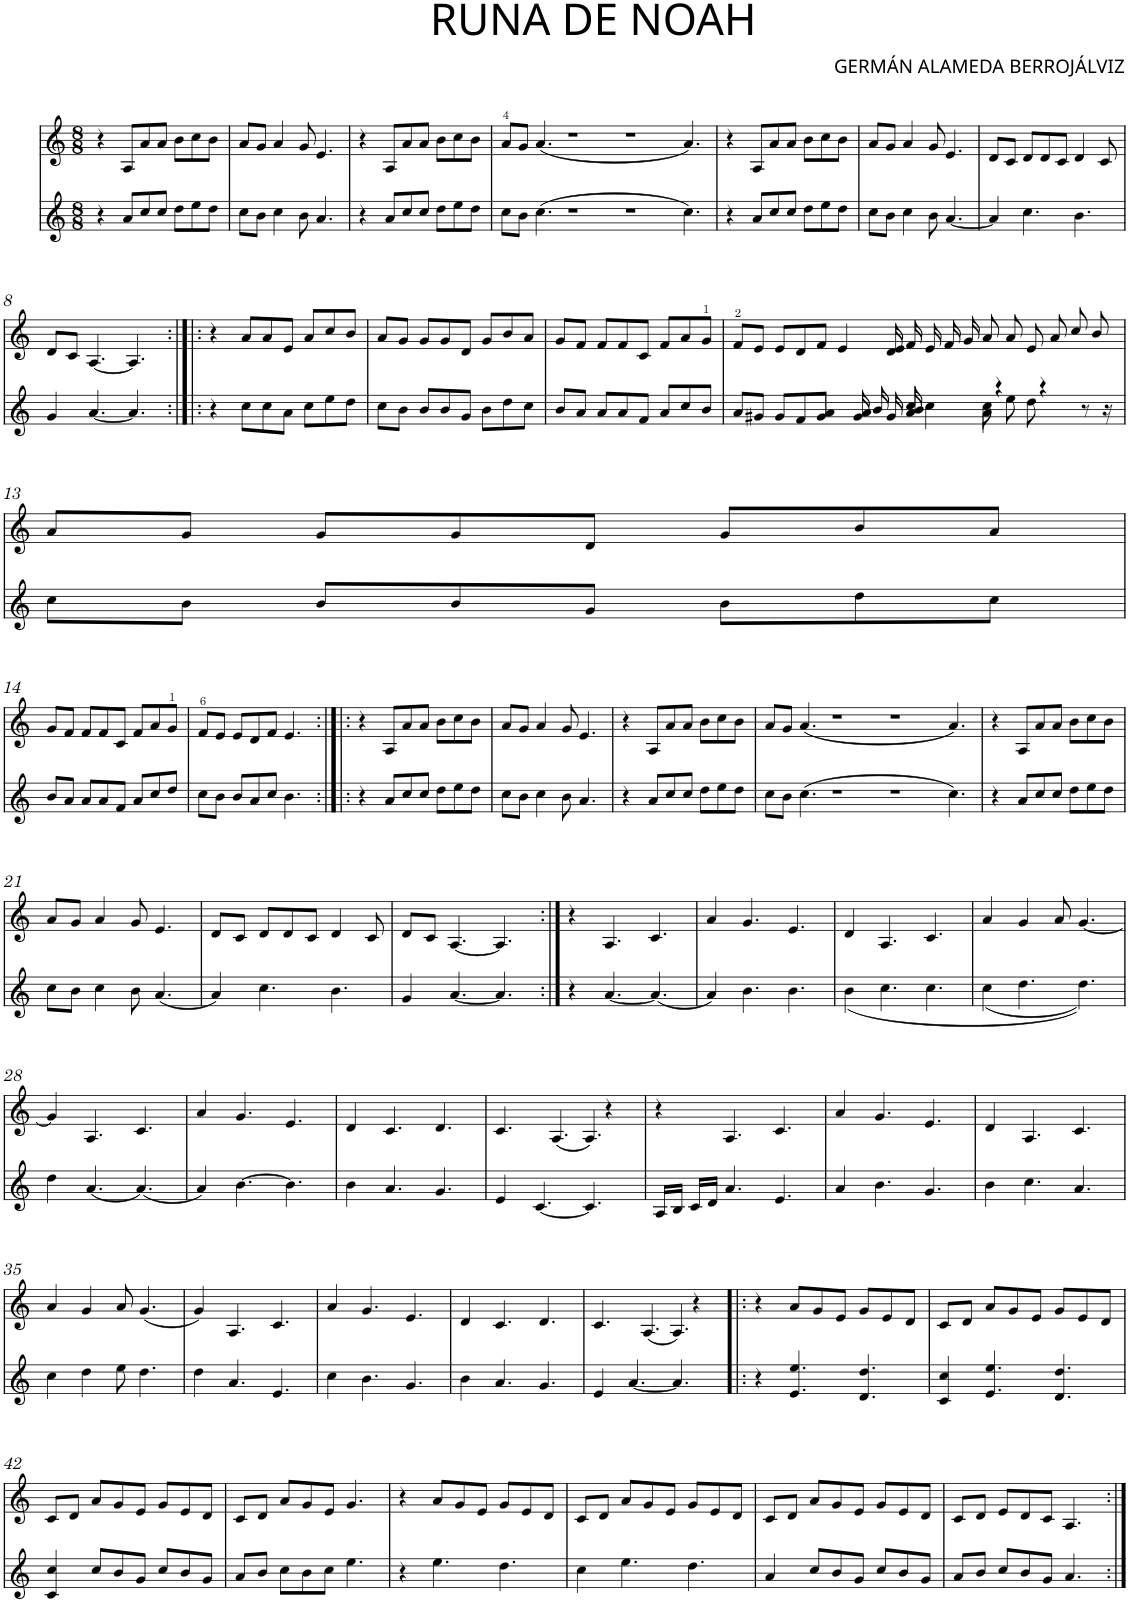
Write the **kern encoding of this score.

**kern	**kern
*part2	*part1
*staff2	*staff1
*I"Instrument 2	*I"Instrument 1
*clefG2	*clefG2
*k[]	*k[]
*M8/8	*M8/8
=1	=1
4r	4r
8a/L	8A/L
8cc/	8a/
8cc/J	8a/J
8dd\L	8b\L
8ee\	8cc\
8dd\J	8b\J
=2	=2
8cc\L	8a/L
8b\J	8g/J
4cc\	4a/
8b\	8g/
4.a/	4.e/
=3	=3
4r	4r
8a/L	8A/L
8cc/	8a/
8cc/J	8a/J
8dd\L	8b\L
8ee\	8cc\
8dd\J	8b\J
=4	=4
8cc\L	8a/L
8b\J	8g/J
(>4.cc\	(<4.a/
4.r	4.r
8ryy	8ryy
1r	1r
4.cc\)	4.a/)
=5	=5
4r	4r
8%5r	8%5r
8a/L	8A/L
8cc/	8a/
8cc/J	8a/J
8dd\L	8b\L
8ee\	8cc\
8dd\J	8b\J
=6	=6
8cc\L	8a/L
8b\J	8g/J
4cc\	4a/
8b\	8g/
[<4.a/	4.e/
=7	=7
4a/]	8d/L
.	8c/J
4.cc\	8d/L
.	8d/
.	8c/J
4.b\	4d/
.	8c/
!!LO:LB:g=z
=8	=8
4g/	8d/L
.	8c/J
[<4.a/	[<4.A/
4.a/]	4.A/]
=9:|!|:	=9:|!|:
4r	4r
8cc\L	8a/L
8cc\	8a/
8a\J	8e/J
8cc\L	8a/L
8ee\	8cc/
8dd\J	8b/J
=10	=10
8cc\L	8a/L
8b\J	8g/J
8b/L	8g/L
8b/	8g/
8g/J	8d/J
8b\L	8g/L
8dd\	8b/
8cc\J	8a/J
=11	=11
8b/L	8g/L
8a/J	8f/J
8a/L	8f/L
8a/	8f/
8f/J	8c/J
8a/L	8f/L
8cc/	8a/
8b/J	8g/J
=12	=12
*^	*
8a/L	4ryy	8f/L
8g#X/J	.	8e/J
4ryy	8g#/L	8e/L
.	8f/	8d/
4g#/	8a/J	8f/J
.	16ryy	4e/
*v	*v	*
16g#/ 16a/	.
16b/	.
16g#/	16d/ 16e/
*^	*
16a/ 16b/	[16cc/	16f/
4cc\	8.ryy	16e/
.	.	16f/
.	.	16g/
.	8cc\	8a/
4a\	.	.
.	8ee\	8a/
.	8dd\	8e/
4r	.	.
.	1ryy	8a/
.	.	8cc/
2ryy	.	.
.	.	8b/
.	.	2.ryy
4r	.	.
8r	.	.
.	8ryy	.
16r	.	.
*v	*v	*
!!LO:LB:g=z
=13	=13
8cc\L	8a/L
8.cc/]	8g/J
.	8g/L
8b\J	.
.	8g/
8b/L	.
.	8d/J
8b/	.
.	8g/L
8g/J	.
.	8b/
8b\L	.
.	8a/J
8dd\	.
.	8.ryy
8cc\J	.
!!LO:LB:g=z
=14	=14
8b/L	8g/L
8a/J	8f/J
8a/L	8f/L
8a/	8f/
8f/J	8c/J
8a/L	8f/L
8cc/	8a/
8dd/J	8g/J
=15	=15
8cc\L	8f/L
8b\J	8e/J
8b/L	8e/L
8a/	8d/
8cc/J	8f/J
4.b\	4.e/
=16:|!|:	=16:|!|:
4r	4r
8a/L	8A/L
8cc/	8a/
8cc/J	8a/J
8dd\L	8b\L
8ee\	8cc\
8dd\J	8b\J
=17	=17
8cc\L	8a/L
8b\J	8g/J
4cc\	4a/
8b\	8g/
4.a/	4.e/
=18	=18
4r	4r
8a/L	8A/L
8cc/	8a/
8cc/J	8a/J
8dd\L	8b\L
8ee\	8cc\
8dd\J	8b\J
=19	=19
8cc\L	8a/L
8b\J	8g/J
(>4.cc\	(<4.a/
4.r	4.r
8ryy	8ryy
1r	1r
4.cc\)	4.a/)
=20	=20
4r	4r
8%5r	8%5r
8a/L	8A/L
8cc/	8a/
8cc/J	8a/J
8dd\L	8b\L
8ee\	8cc\
8dd\J	8b\J
!!LO:LB:g=z
=21	=21
8cc\L	8a/L
8b\J	8g/J
4cc\	4a/
8b\	8g/
(<4.a/	4.e/
=22	=22
4a/)	8d/L
.	8c/J
4.cc\	8d/L
.	8d/
.	8c/J
4.b\	4d/
.	8c/
=23	=23
4g/	8d/L
.	8c/J
[<4.a/	[<4.A/
4.a/]	4.A/]
=24:|!	=24:|!
4r	4r
[<4.a/	4.A/
(<4.a/]	4.c/
=25	=25
4a/)	4a/
4.b\	4.g/
4.b\	4.e/
=26	=26
(<4b\	4d/
4.cc\	4.A/
4.cc\	4.c/
=27	=27
(<4cc\	4a/
4.dd\	4g/
.	8a/
4.dd\))	[<4.g/
!!LO:LB:g=z
=28	=28
4dd\	4g/]
[<4.a/	4.A/
(<4.a/]	4.c/
=29	=29
4a/)	4a/
[>4.b\	4.g/
4.b\]	4.e/
=30	=30
4b\	4d/
4.a/	4.c/
4.g/	4.d/
=31	=31
4e/	4.c/
[<4.c/	.
.	(<4.A/
4.c/]	.
.	4.A/)
4.ryy	.
.	4r
=32	=32
16A/LL	4r
16B/JJ	.
16c/LL	.
16d/JJ	.
4.a/	4.A/
4.e/	4.c/
=33	=33
4a/	4a/
4.b\	4.g/
4.g/	4.e/
=34	=34
4b\	4d/
4.cc\	4.A/
4.a/	4.c/
!!LO:LB:g=z
=35	=35
4cc\	4a/
4dd\	4g/
8ee\	8a/
4.dd\	(<4.g/
=36	=36
4dd\	4g/)
4.a/	4.A/
4.e/	4.c/
=37	=37
4cc\	4a/
4.b\	4.g/
4.g/	4.e/
=38	=38
4b\	4d/
4.a/	4.c/
4.g/	4.d/
=39	=39
4e/	4.c/
[<4.a/	.
.	(<4.A/
4.a/]	.
.	4.A/)
4.ryy	.
.	4r
=40!|:	=40!|:
4r	4r
4.e/ 4.ee/	8a/L
.	8g/
.	8e/J
4.d/ 4.dd/	8g/L
.	8e/
.	8d/J
=41	=41
4c/ 4cc/	8c/L
.	8d/J
4.e/ 4.ee/	8a/L
.	8g/
.	8e/J
4.d/ 4.dd/	8g/L
.	8e/
.	8d/J
!!LO:LB:g=z
=42	=42
4c/ 4cc/	8c/L
.	8d/J
8cc/L	8a/L
8b/	8g/
8g/J	8e/J
8cc/L	8g/L
8b/	8e/
8g/J	8d/J
=43	=43
8a/L	8c/L
8b/J	8d/J
8cc\L	8a/L
8b\	8g/
8cc\J	8e/J
4.ee\	4.g/
=44	=44
4r	4r
4.ee\	8a/L
.	8g/
.	8e/J
4.dd\	8g/L
.	8e/
.	8d/J
=45	=45
4cc\	8c/L
.	8d/J
4.ee\	8a/L
.	8g/
.	8e/J
4.dd\	8g/L
.	8e/
.	8d/J
=46	=46
4a/	8c/L
.	8d/J
8cc/L	8a/L
8b/	8g/
8g/J	8e/J
8cc/L	8g/L
8b/	8e/
8g/J	8d/J
=47	=47
8a/L	8c/L
8b/J	8d/J
8cc/L	8e/L
8b/	8d/
8g/J	8c/J
4.a/	4.A/
=:|!	=:|!
*-	*-
